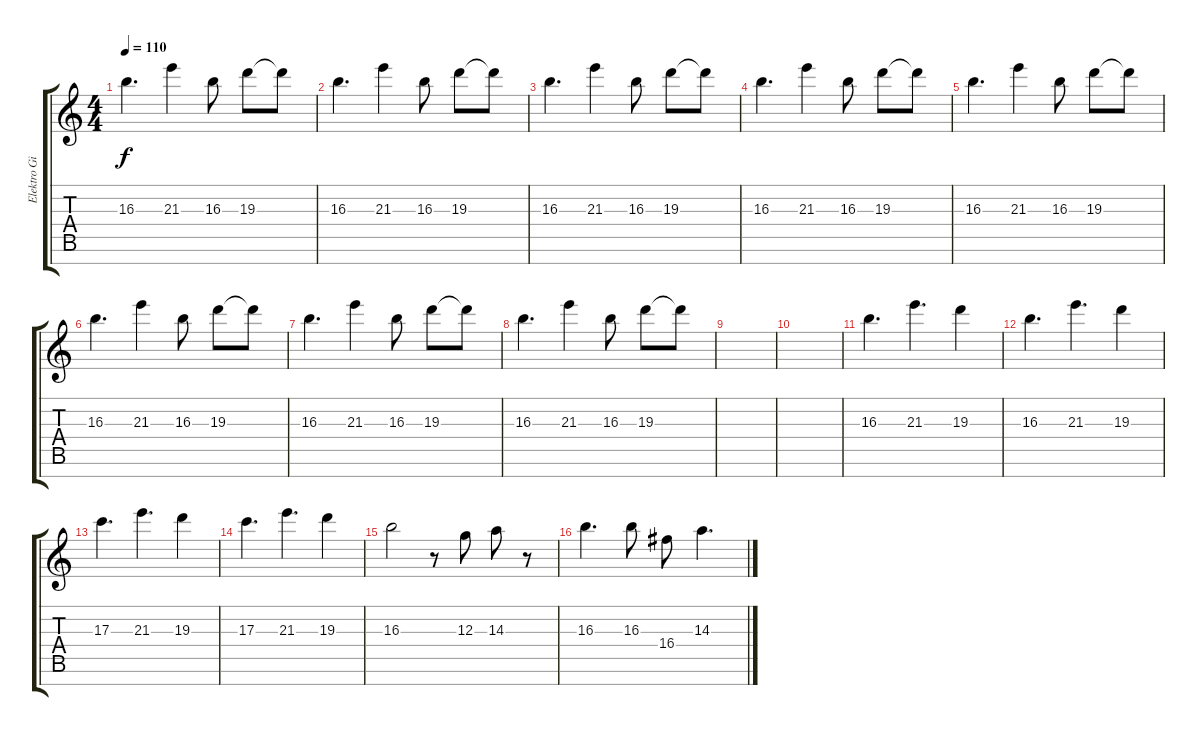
\track ("Elektro Gitar Melodi" "Elektro Gi") {instrument distortionguitar}
\staff {score tabs}
\tuning (E4 B3 G3 D3 A2 E2 B1) {hide}
\ts (4 4)
\tempo 110
\clef g2
\ks c
16.3.4{d dy f} 21.3.4 16.3.8 19.3.8 19.3{t}.8 |
16.3.4{d} 21.3.4 16.3.8 19.3.8 19.3{t}.8 |
16.3.4{d} 21.3.4 16.3.8 19.3.8 19.3{t}.8 |
16.3.4{d} 21.3.4 16.3.8 19.3.8 19.3{t}.8 |
16.3.4{d} 21.3.4 16.3.8 19.3.8 19.3{t}.8 |
16.3.4{d} 21.3.4 16.3.8 19.3.8 19.3{t}.8 |
16.3.4{d} 21.3.4 16.3.8 19.3.8 19.3{t}.8 |
16.3.4{d} 21.3.4 16.3.8 19.3.8 19.3{t}.8 |
|
|
16.3.4{d} 21.3.4{d} 19.3.4 |
16.3.4{d} 21.3.4{d} 19.3.4 |
17.3.4{d} 21.3.4{d} 19.3.4 |
17.3.4{d} 21.3.4{d} 19.3.4 |
16.3.2 r.8 12.3.8 14.3.8 r.8 |
16.3.4{d} 16.3.8 16.4.8 14.3.4{d}
